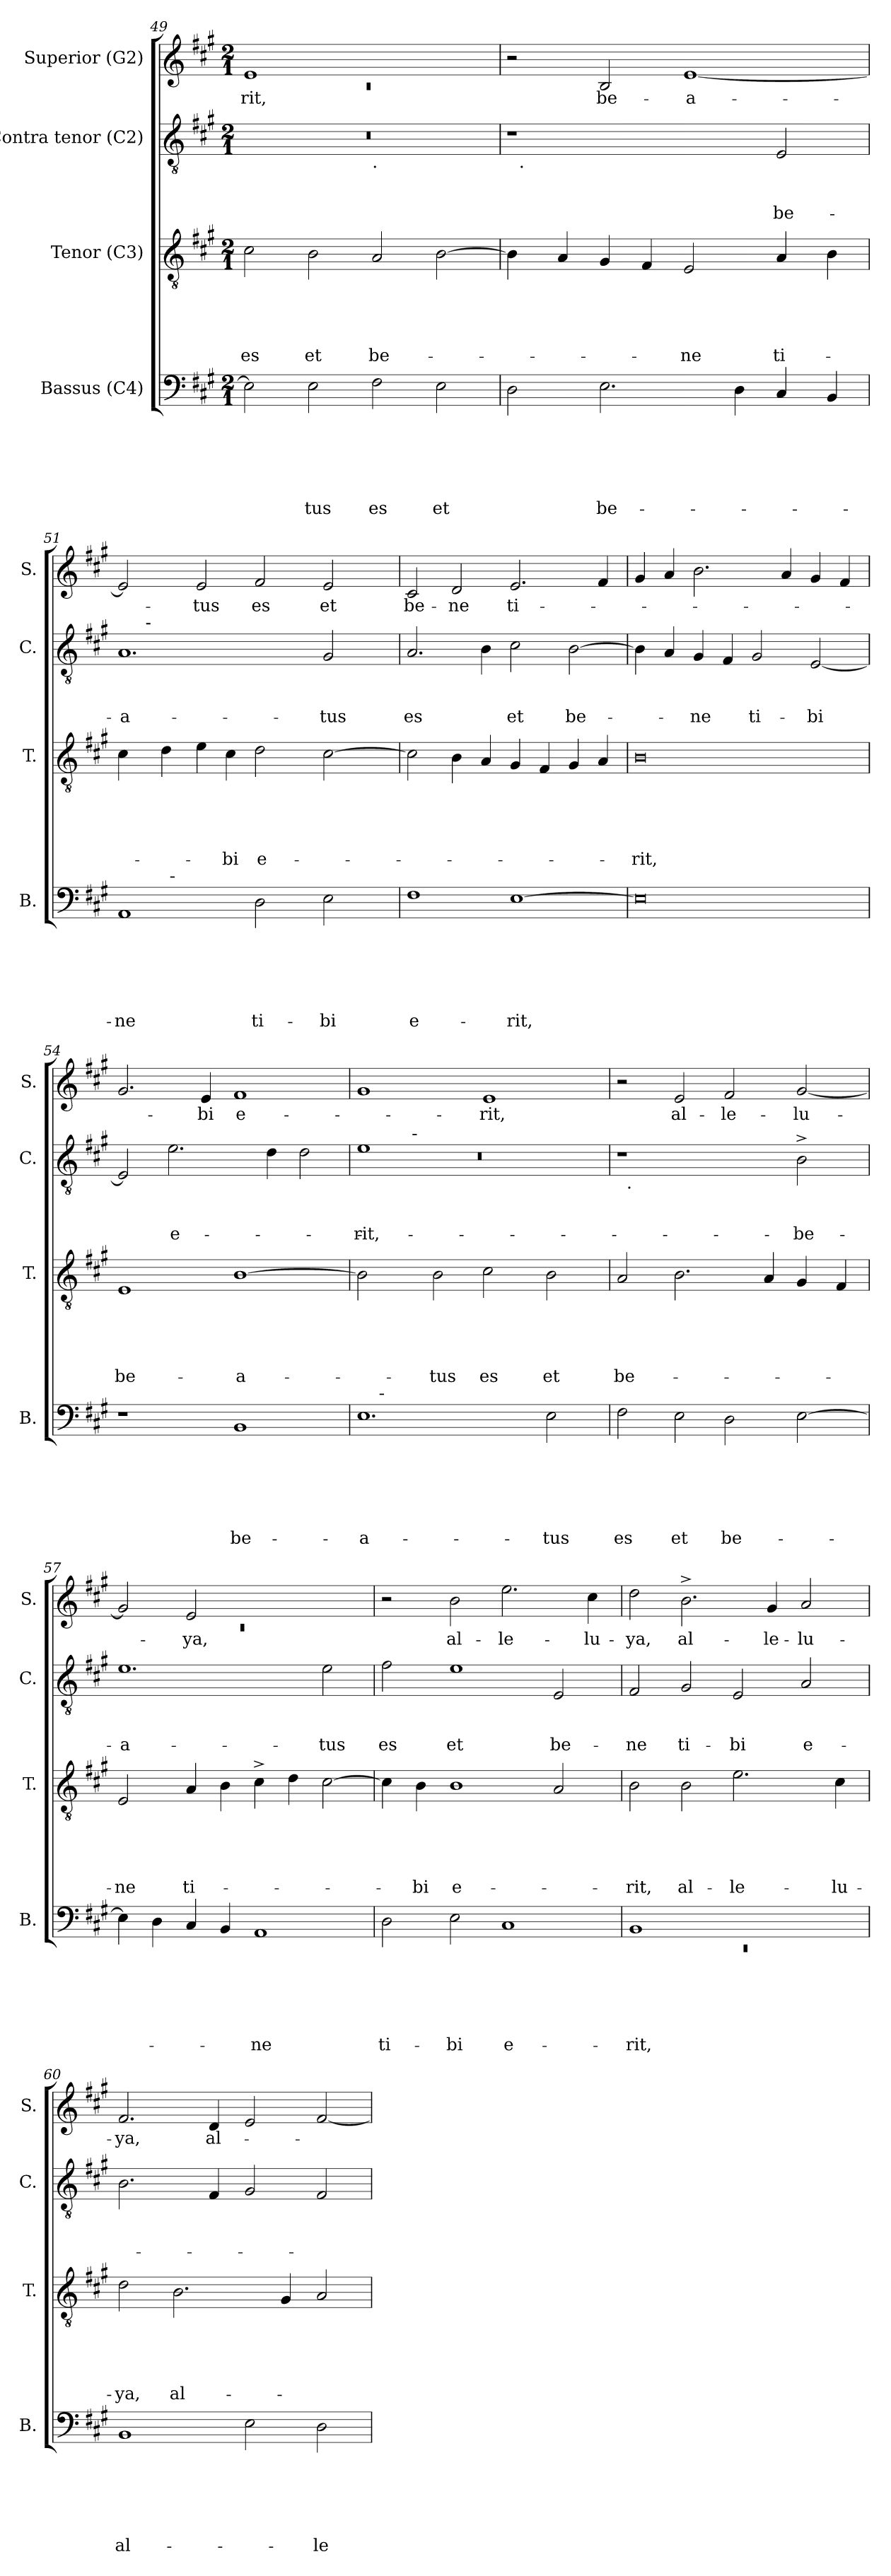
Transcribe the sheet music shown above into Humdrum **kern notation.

**kern	**text	**text	**text	**text	**text	**text	**kern	**text	**text	**text	**text	**text	**kern	**text	**text	**text	**kern	**text
*part4	*part4	*part4	*part4	*part4	*part4	*part4	*part3	*part3	*part3	*part3	*part3	*part3	*part2	*part2	*part2	*part2	*part1	*part1
*staff4	*staff4	*staff4	*staff4	*staff4	*staff4	*staff4	*staff3	*staff3	*staff3	*staff3	*staff3	*staff3	*staff2	*staff2	*staff2	*staff2	*staff1	*staff1
*I"Bassus (C4)	*	*	*	*	*	*	*I"Tenor (C3)	*	*	*	*	*	*I"Contra tenor (C2)	*	*	*	*I"Superior (G2)	*
*I'B.	*	*	*	*	*	*	*I'T.	*	*	*	*	*	*I'C.	*	*	*	*I'S.	*
*clefF4	*	*	*	*	*	*	*clefGv2	*	*	*	*	*	*clefGv2	*	*	*	*clefG2	*
*k[f#c#g#]	*	*	*	*	*	*	*k[f#c#g#]	*	*	*	*	*	*k[f#c#g#]	*	*	*	*k[f#c#g#]	*
*A:	*	*	*	*	*	*	*A:	*	*	*	*	*	*A:	*	*	*	*A:	*
*M2/1	*	*	*	*	*	*	*M2/1	*	*	*	*	*	*M2/1	*	*	*	*M2/1	*
=49	=49	=49	=49	=49	=49	=49	=49	=49	=49	=49	=49	=49	=49	=49	=49	=49	=49	=49
*	*	*	*	*	*	*	*	*	*	*	*	*	*	*	*	*	*^	*
!	!	!	!	!	!	!	!	!	!	!	!	!LO:LY:b	!	!	!	!	!	!LO:N:vis=1	!LO:LY:b
*	*	*	*	*	*	*	*	*	*	*	*	*	*^	*	*	*	*	*	*
2E\]	.	.	.	.	.	.	2c#\	.	.	.	.	es	0r	1ryy	.	.	.	1e	0rc	-rit,
!	!	!	!	!	!	!LO:LY:b	!	!	!	!	!	!LO:LY:b	!	!	!	!	!	!	!	!
2E\	.	.	.	.	.	-tus	2B\	.	.	.	.	et	.	.	.	.	.	.	.	.
!	!	!	!	!	!	!	!	!	!	!	!	!	!	!LO:TX:b:t=.	!	!	!	!	!	!
!	!	!	!	!	!	!LO:LY:b	!	!	!	!	!	!LO:LY:b	!	!	!	!	!	!	!	!
2F#\	.	.	.	.	.	es	2A/	.	.	.	.	be-	.	1ryy	.	.	.	1ryy	.	.
!	!	!	!	!	!	!LO:LY:b	!	!	!	!	!	!	!	!	!	!	!	!	!	!
2E\	.	.	.	.	.	et	[>2B\	.	.	.	.	.	.	.	.	.	.	.	.	.
*	*	*	*	*	*	*	*	*	*	*	*	*	*	*	*	*	*	*v	*v	*
=50	=50	=50	=50	=50	=50	=50	=50	=50	=50	=50	=50	=50	=50	=50	=50	=50	=50	=50	=50
2D\	.	.	.	.	.	.	4B\]	.	.	.	.	.	1r	32ryy	.	.	.	2r	.
!	!	!	!	!	!	!	!	!	!	!	!	!	!	!LO:TX:b:t=.	!	!	!	!	!
.	.	.	.	.	.	.	.	.	.	.	.	.	.	1ryy	.	.	.	.	.
.	.	.	.	.	.	.	4A/	.	.	.	.	.	.	.	.	.	.	.	.
!	!	!	!	!	!	!LO:LY:b	!	!	!	!	!	!	!	!	!	!	!	!	!LO:LY:b
2.E\	.	.	.	.	.	be-	4G#/	.	.	.	.	.	.	.	.	.	.	2B/	be-
.	.	.	.	.	.	.	4F#/	.	.	.	.	.	.	.	.	.	.	.	.
!	!	!	!	!	!	!	!	!	!	!	!	!LO:LY:b	!	!	!	!	!	!	!LO:LY:b:rj
.	.	.	.	.	.	.	2E/	.	.	.	.	-ne	2ryy	.	.	.	.	[<1e	-a-
.	.	.	.	.	.	.	.	.	.	.	.	.	.	2ryy	.	.	.	.	.
4D\	.	.	.	.	.	.	.	.	.	.	.	.	.	.	.	.	.	.	.
!	!	!	!	!	!	!	!	!	!	!	!	!LO:LY:b	!	!	!	!	!LO:LY:b	!	!
4C#/	.	.	.	.	.	.	4A/	.	.	.	.	ti-	2E/	.	.	.	be-	.	.
.	.	.	.	.	.	.	.	.	.	.	.	.	.	4...ryy	.	.	.	.	.
4BB/	.	.	.	.	.	.	4B\	.	.	.	.	.	.	.	.	.	.	.	.
!!LO:LB:g=z
=51	=51	=51	=51	=51	=51	=51	=51	=51	=51	=51	=51	=51	=51	=51	=51	=51	=51	=51	=51
!	!	!	!	!	!	!LO:LY:b:rj	!	!	!	!	!	!	!	!	!	!	!LO:LY:b:rj	!	!
*^	*	*	*	*	*	*	*	*	*	*	*	*	*	*	*	*	*	*	*
1AA	4ryy	.	.	.	.	.	-ne	4c#\	.	.	.	.	.	1.A	8ryy	.	.	-a-	2e/]	.
.	.	.	.	.	.	.	.	.	.	.	.	.	.	.	32ryy	.	.	.	.	.
!	!	!	!	!	!	!	!	!	!	!	!	!	!	!	!LO:TX:a:t=-	!	!	!	!	!
.	.	.	.	.	.	.	.	.	.	.	.	.	.	.	1ryy	.	.	.	.	.
.	32ryy	.	.	.	.	.	.	4d\	.	.	.	.	.	.	.	.	.	.	.	.
!	!LO:TX:a:t=-	!	!	!	!	!	!	!	!	!	!	!	!	!	!	!	!	!	!	!
.	1ryy	.	.	.	.	.	.	.	.	.	.	.	.	.	.	.	.	.	.	.
!	!	!	!	!	!	!	!	!	!	!	!	!	!	!	!	!	!	!	!	!LO:LY:b
.	.	.	.	.	.	.	.	4e\	.	.	.	.	.	.	.	.	.	.	2e/	-tus
!	!	!	!	!	!	!	!	!	!	!	!	!	!LO:LY:b	!	!	!	!	!	!	!
.	.	.	.	.	.	.	.	4c#\	.	.	.	.	-bi	.	.	.	.	.	.	.
!	!	!	!	!	!	!	!LO:LY:b	!	!	!	!	!	!LO:LY:b:rj	!	!	!	!	!	!	!LO:LY:b
2D\	.	.	.	.	.	.	ti-	2d\	.	.	.	.	e-	.	.	.	.	.	2f#/	es
.	.	.	.	.	.	.	.	.	.	.	.	.	.	.	2ryy	.	.	.	.	.
.	2ryy	.	.	.	.	.	.	.	.	.	.	.	.	.	.	.	.	.	.	.
!	!	!	!	!	!	!	!LO:LY:b	!	!	!	!	!	!	!	!	!	!	!LO:LY:b	!	!LO:LY:b
2E\	.	.	.	.	.	.	-bi	[>2c#\	.	.	.	.	.	2G#/	.	.	.	-tus	2e/	et
.	.	.	.	.	.	.	.	.	.	.	.	.	.	.	4ryy	.	.	.	.	.
.	8..ryy	.	.	.	.	.	.	.	.	.	.	.	.	.	.	.	.	.	.	.
.	.	.	.	.	.	.	.	.	.	.	.	.	.	.	16.ryy	.	.	.	.	.
=52	=52	=52	=52	=52	=52	=52	=52	=52	=52	=52	=52	=52	=52	=52	=52	=52	=52	=52	=52	=52
!	!	!	!	!	!	!	!LO:LY:b:rj	!	!	!	!	!	!	!	!	!	!	!LO:LY:b	!	!LO:LY:b
*v	*v	*	*	*	*	*	*	*	*	*	*	*	*	*v	*v	*	*	*	*	*
1F#	.	.	.	.	.	e-	2c#\]	.	.	.	.	.	2.A/	.	.	es	2c#/	be-
!	!	!	!	!	!	!	!	!	!	!	!	!	!	!	!	!	!	!LO:LY:b
.	.	.	.	.	.	.	4B\	.	.	.	.	.	.	.	.	.	2d/	-ne
.	.	.	.	.	.	.	4A/	.	.	.	.	.	4B\	.	.	.	.	.
!	!	!	!	!	!	!LO:LY:b	!	!	!	!	!	!	!	!	!	!LO:LY:b	!	!LO:LY:b
[>1E	.	.	.	.	.	-rit,	4G#/	.	.	.	.	.	2c#\	.	.	et	2.e/	ti-
.	.	.	.	.	.	.	4F#/	.	.	.	.	.	.	.	.	.	.	.
!	!	!	!	!	!	!	!	!	!	!	!	!	!	!	!	!LO:LY:b	!	!
.	.	.	.	.	.	.	4G#/	.	.	.	.	.	[>2B\	.	.	be-	.	.
.	.	.	.	.	.	.	4A/	.	.	.	.	.	.	.	.	.	4f#/	.
=53	=53	=53	=53	=53	=53	=53	=53	=53	=53	=53	=53	=53	=53	=53	=53	=53	=53	=53
!	!	!	!	!	!	!	!	!	!	!	!	!LO:LY:b	!	!	!	!	!	!
0E]	.	.	.	.	.	.	0B	.	.	.	.	-rit,	4B\]	.	.	.	4g#/	.
.	.	.	.	.	.	.	.	.	.	.	.	.	4A/	.	.	.	4a/	.
!	!	!	!	!	!	!	!	!	!	!	!	!	!	!	!	!LO:LY:b	!	!
.	.	.	.	.	.	.	.	.	.	.	.	.	4G#/	.	.	-ne	2.b\	.
.	.	.	.	.	.	.	.	.	.	.	.	.	4F#/	.	.	.	.	.
!	!	!	!	!	!	!	!	!	!	!	!	!	!	!	!	!LO:LY:b	!	!
.	.	.	.	.	.	.	.	.	.	.	.	.	2G#/	.	.	ti-	.	.
.	.	.	.	.	.	.	.	.	.	.	.	.	.	.	.	.	4a/	.
!	!	!	!	!	!	!	!	!	!	!	!	!	!	!	!	!LO:LY:b	!	!
.	.	.	.	.	.	.	.	.	.	.	.	.	[<2E/	.	.	-bi	4g#/	.
.	.	.	.	.	.	.	.	.	.	.	.	.	.	.	.	.	4f#/	.
=54	=54	=54	=54	=54	=54	=54	=54	=54	=54	=54	=54	=54	=54	=54	=54	=54	=54	=54
!	!	!	!	!	!	!	!	!	!	!	!	!LO:LY:b	!	!	!	!	!	!
1r	.	.	.	.	.	.	1E	.	.	.	.	be-	2E/]	.	.	.	2.g#/	.
!	!	!	!	!	!	!	!	!	!	!	!	!	!	!	!	!LO:LY:b:rj	!	!
.	.	.	.	.	.	.	.	.	.	.	.	.	2.e\	.	.	e-	.	.
!	!	!	!	!	!	!	!	!	!	!	!	!	!	!	!	!	!	!LO:LY:b
.	.	.	.	.	.	.	.	.	.	.	.	.	.	.	.	.	4e/	-bi
!	!	!	!	!	!	!LO:LY:b	!	!	!	!	!	!LO:LY:b:rj	!	!	!	!	!	!LO:LY:b:rj
1BB	.	.	.	.	.	be-	[>1B	.	.	.	.	-a-	.	.	.	.	1f#	e-
.	.	.	.	.	.	.	.	.	.	.	.	.	4d\	.	.	.	.	.
.	.	.	.	.	.	.	.	.	.	.	.	.	2d\	.	.	.	.	.
!!LO:PB:g=z
=55	=55	=55	=55	=55	=55	=55	=55	=55	=55	=55	=55	=55	=55	=55	=55	=55	=55	=55
*	*	*	*	*	*	*	*	*	*	*	*	*	*^	*	*	*	*	*
*	*	*	*	*	*	*	*	*	*	*	*	*	*	*^	*	*	*	*	*
!	!	!	!	!	!	!LO:LY:b:rj	!	!	!	!	!	!	!	!	!LO:N:vis=1	!	!	!LO:LY:b	!	!
*^	*	*	*	*	*	*	*	*	*	*	*	*	*	*	*	*	*	*	*	*
1.E	8ryy	.	.	.	.	.	-a-	2B\]	.	.	.	.	.	4.ryy	1e	0r	.	.	-rit,	1g#	.
!	!LO:TX:a:t=-	!	!	!	!	!	!	!	!	!	!	!	!	!	!	!	!	!	!	!	!
.	1...ryy	.	.	.	.	.	.	.	.	.	.	.	.	.	.	.	.	.	.	.	.
!	!	!	!	!	!	!	!	!	!	!	!	!	!	!LO:TX:a:t=-	!	!	!	!	!	!	!
.	.	.	.	.	.	.	.	.	.	.	.	.	.	1ryy	.	.	.	.	.	.	.
!	!	!	!	!	!	!	!	!	!	!	!	!	!LO:LY:b	!	!	!	!	!	!	!	!
.	.	.	.	.	.	.	.	2B\	.	.	.	.	-tus	.	.	.	.	.	.	.	.
!	!	!	!	!	!	!	!	!	!	!	!	!	!LO:LY:b	!	!	!	!	!	!	!	!LO:LY:b
.	.	.	.	.	.	.	.	2c#\	.	.	.	.	es	.	1ryy	.	.	.	.	1e	-rit,
.	.	.	.	.	.	.	.	.	.	.	.	.	.	2ryy	.	.	.	.	.	.	.
!	!	!	!	!	!	!	!LO:LY:b	!	!	!	!	!	!LO:LY:b	!	!	!	!	!	!	!	!
2E\	.	.	.	.	.	.	-tus	2B\	.	.	.	.	et	.	.	.	.	.	.	.	.
.	.	.	.	.	.	.	.	.	.	.	.	.	.	8ryy	.	.	.	.	.	.	.
*	*	*	*	*	*	*	*	*	*	*	*	*	*	*v	*v	*v	*	*	*	*	*
=56	=56	=56	=56	=56	=56	=56	=56	=56	=56	=56	=56	=56	=56	=56	=56	=56	=56	=56	=56
!	!	!	!	!	!	!	!LO:LY:b	!	!	!	!	!	!LO:LY:b	!	!	!	!	!	!
*v	*v	*	*	*	*	*	*	*	*	*	*	*	*	*^	*	*	*	*	*
2F#\	.	.	.	.	.	es	2A/	.	.	.	.	be-	1r	32ryy	.	.	.	2r	.
!	!	!	!	!	!	!	!	!	!	!	!	!	!	!LO:TX:b:t=.	!	!	!	!	!
.	.	.	.	.	.	.	.	.	.	.	.	.	.	1ryy	.	.	.	.	.
!	!	!	!	!	!	!LO:LY:b	!	!	!	!	!	!	!	!	!	!	!	!	!LO:LY:b
2E\	.	.	.	.	.	et	2.B\	.	.	.	.	.	.	.	.	.	.	2e/	al-
!	!	!	!	!	!	!LO:LY:b	!	!	!	!	!	!	!	!	!	!	!	!	!LO:LY:b
2D\	.	.	.	.	.	be-	.	.	.	.	.	.	2ryy	.	.	.	.	2f#/	-le-
.	.	.	.	.	.	.	.	.	.	.	.	.	.	2ryy	.	.	.	.	.
.	.	.	.	.	.	.	4A/	.	.	.	.	.	.	.	.	.	.	.	.
!	!	!	!	!	!	!	!	!	!	!	!	!	!	!	!	!	!LO:LY:b	!	!LO:LY:b
[>2E\	.	.	.	.	.	.	4G#/	.	.	.	.	.	2B^>\	.	.	.	be-	[<2g#/	-lu-
.	.	.	.	.	.	.	.	.	.	.	.	.	.	4...ryy	.	.	.	.	.
.	.	.	.	.	.	.	4F#/	.	.	.	.	.	.	.	.	.	.	.	.
=57	=57	=57	=57	=57	=57	=57	=57	=57	=57	=57	=57	=57	=57	=57	=57	=57	=57	=57	=57
*	*	*	*	*	*	*	*	*	*	*	*	*	*	*	*	*	*	*^	*
!	!	!	!	!	!	!	!	!	!	!	!	!LO:LY:b	!	!	!	!	!LO:LY:b:rj	!	!LO:N:vis=1	!
*	*	*	*	*	*	*	*	*	*	*	*	*	*v	*v	*	*	*	*	*	*
4E\]	.	.	.	.	.	.	2E/	.	.	.	.	-ne	1.e	.	.	-a-	2g#/]	0rc	.
4D\	.	.	.	.	.	.	.	.	.	.	.	.	.	.	.	.	.	.	.
!	!	!	!	!	!	!	!	!	!	!	!	!LO:LY:b	!	!	!	!	!	!	!LO:LY:b
4C#/	.	.	.	.	.	.	4A/	.	.	.	.	ti-	.	.	.	.	2e/	.	-ya,
4BB/	.	.	.	.	.	.	4B\	.	.	.	.	.	.	.	.	.	.	.	.
!	!	!	!	!	!	!LO:LY:b	!	!	!	!	!	!	!	!	!	!	!	!	!
1AA	.	.	.	.	.	-ne	4c#^>\	.	.	.	.	.	.	.	.	.	1ryy	.	.
.	.	.	.	.	.	.	4d\	.	.	.	.	.	.	.	.	.	.	.	.
!	!	!	!	!	!	!	!	!	!	!	!	!	!	!	!	!LO:LY:b	!	!	!
.	.	.	.	.	.	.	[>2c#\	.	.	.	.	.	2e\	.	.	-tus	.	.	.
*	*	*	*	*	*	*	*	*	*	*	*	*	*	*	*	*	*v	*v	*
=58	=58	=58	=58	=58	=58	=58	=58	=58	=58	=58	=58	=58	=58	=58	=58	=58	=58	=58
!	!	!	!	!	!	!LO:LY:b	!	!	!	!	!	!	!	!	!	!LO:LY:b	!	!
2D\	.	.	.	.	.	ti-	4c#\]	.	.	.	.	.	2f#\	.	.	es	2r	.
!	!	!	!	!	!	!	!	!	!	!	!	!LO:LY:b	!	!	!	!	!	!
.	.	.	.	.	.	.	4B\	.	.	.	.	-bi	.	.	.	.	.	.
!	!	!	!	!	!	!LO:LY:b	!	!	!	!	!	!LO:LY:b:rj	!	!	!	!LO:LY:b	!	!LO:LY:b
2E\	.	.	.	.	.	-bi	1B	.	.	.	.	e-	1e	.	.	et	2b\	al-
!	!	!	!	!	!	!LO:LY:b:rj	!	!	!	!	!	!	!	!	!	!	!	!LO:LY:b
1C#	.	.	.	.	.	e-	.	.	.	.	.	.	.	.	.	.	2.ee\	-le-
!	!	!	!	!	!	!	!	!	!	!	!	!	!	!	!	!LO:LY:b	!	!
.	.	.	.	.	.	.	2A/	.	.	.	.	.	2E/	.	.	be-	.	.
!	!	!	!	!	!	!	!	!	!	!	!	!	!	!	!	!	!	!LO:LY:b
.	.	.	.	.	.	.	.	.	.	.	.	.	.	.	.	.	4cc#\	-lu-
!!LO:LB:g=z
=59	=59	=59	=59	=59	=59	=59	=59	=59	=59	=59	=59	=59	=59	=59	=59	=59	=59	=59
*^	*	*	*	*	*	*	*	*	*	*	*	*	*	*	*	*	*	*
!	!LO:N:vis=1	!	!	!	!	!	!LO:LY:b	!	!	!	!	!	!LO:LY:b	!	!	!	!LO:LY:b	!	!LO:LY:b
1BB	0rEE	.	.	.	.	.	-rit,	2B\	.	.	.	.	-rit,	2F#/	.	.	-ne	2dd\	-ya,
!	!	!	!	!	!	!	!	!	!	!	!	!	!LO:LY:b	!	!	!	!LO:LY:b	!	!LO:LY:b
.	.	.	.	.	.	.	.	2B\	.	.	.	.	al-	2G#/	.	.	ti-	2.b^>\	al-
!	!	!	!	!	!	!	!	!	!	!	!	!	!LO:LY:b	!	!	!	!LO:LY:b	!	!
1ryy	.	.	.	.	.	.	.	2.e\	.	.	.	.	-le-	2E/	.	.	-bi	.	.
!	!	!	!	!	!	!	!	!	!	!	!	!	!	!	!	!	!	!	!LO:LY:b
.	.	.	.	.	.	.	.	.	.	.	.	.	.	.	.	.	.	4g#/	-le-
!	!	!	!	!	!	!	!	!	!	!	!	!	!	!	!	!	!LO:LY:b:rj	!	!LO:LY:b
.	.	.	.	.	.	.	.	.	.	.	.	.	.	2A/	.	.	e-	2a/	-lu-
!	!	!	!	!	!	!	!	!	!	!	!	!	!LO:LY:b	!	!	!	!	!	!
.	.	.	.	.	.	.	.	4c#\	.	.	.	.	-lu-	.	.	.	.	.	.
*v	*v	*	*	*	*	*	*	*	*	*	*	*	*	*	*	*	*	*	*
=60	=60	=60	=60	=60	=60	=60	=60	=60	=60	=60	=60	=60	=60	=60	=60	=60	=60	=60
!	!	!	!	!	!	!LO:LY:b	!	!	!	!	!	!LO:LY:b	!	!	!	!	!	!LO:LY:b
1BB	.	.	.	.	.	al-	2d\	.	.	.	.	-ya,	2.B\	.	.	.	2.f#/	-ya,
!	!	!	!	!	!	!	!	!	!	!	!	!LO:LY:b	!	!	!	!	!	!
.	.	.	.	.	.	.	2.B\	.	.	.	.	al-	.	.	.	.	.	.
!	!	!	!	!	!	!	!	!	!	!	!	!	!	!	!	!	!	!LO:LY:b
.	.	.	.	.	.	.	.	.	.	.	.	.	4F#/	.	.	.	4d/	al-
2E\	.	.	.	.	.	.	.	.	.	.	.	.	2G#/	.	.	.	2e/	.
.	.	.	.	.	.	.	4G#/	.	.	.	.	.	.	.	.	.	.	.
!	!	!	!	!	!	!LO:LY:b	!	!	!	!	!	!	!	!	!	!	!	!
2D\	.	.	.	.	.	-le-	2A/	.	.	.	.	.	2F#/	.	.	.	[<2f#/	.
=	=	=	=	=	=	=	=	=	=	=	=	=	=	=	=	=	=	=
*-	*-	*-	*-	*-	*-	*-	*-	*-	*-	*-	*-	*-	*-	*-	*-	*-	*-	*-
